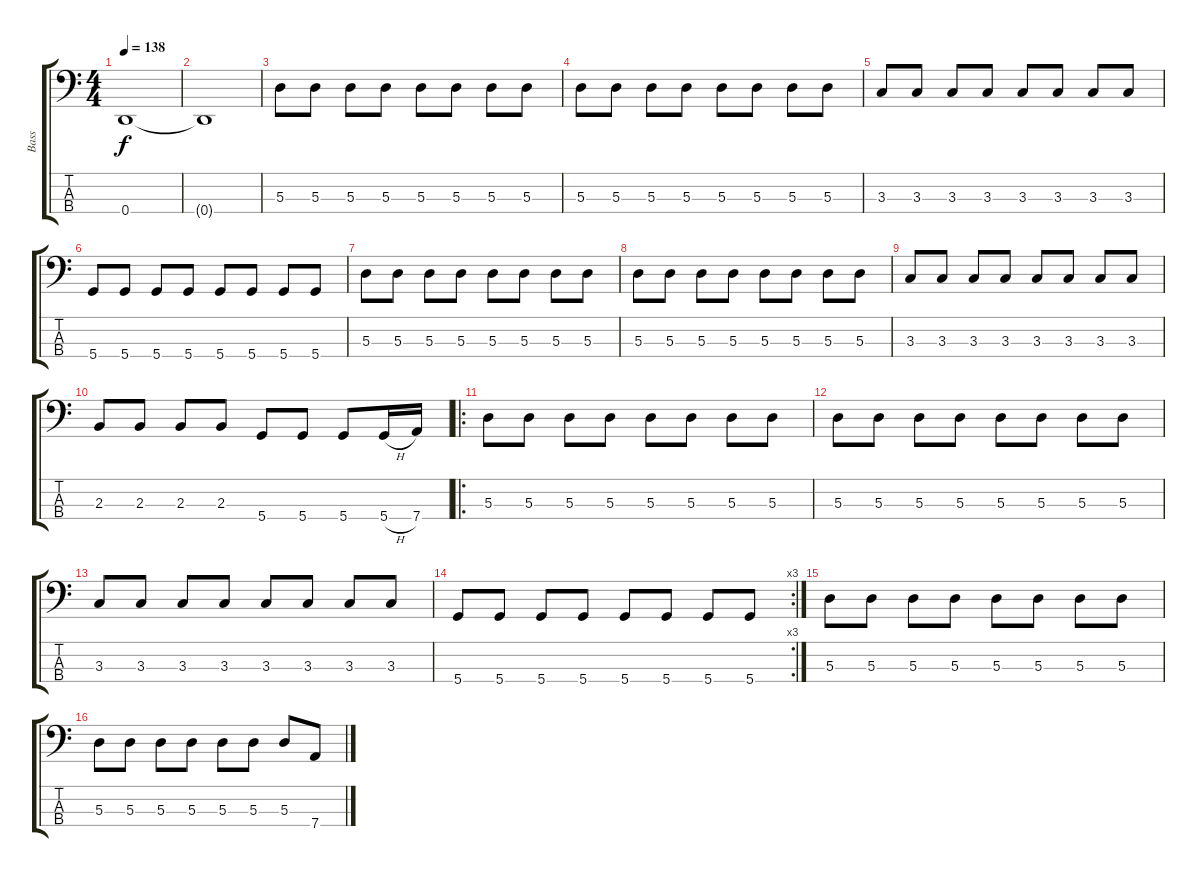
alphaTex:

\track ("Bass" "Bass") {instrument electricbassfinger}
\staff {score tabs}
\tuning (G2 D2 A1 D1) {hide}
\ts (4 4)
\tempo 138
\clef f4
\ks c
0.4{t}.1{dy f} |
0.4{t}.1 |
5.3.8 5.3.8 5.3.8 5.3.8 5.3.8 5.3.8 5.3.8 5.3.8 |
5.3.8 5.3.8 5.3.8 5.3.8 5.3.8 5.3.8 5.3.8 5.3.8 |
3.3.8 3.3.8 3.3.8 3.3.8 3.3.8 3.3.8 3.3.8 3.3.8 |
5.4.8 5.4.8 5.4.8 5.4.8 5.4.8 5.4.8 5.4.8 5.4.8 |
5.3.8 5.3.8 5.3.8 5.3.8 5.3.8 5.3.8 5.3.8 5.3.8 |
5.3.8 5.3.8 5.3.8 5.3.8 5.3.8 5.3.8 5.3.8 5.3.8 |
3.3.8 3.3.8 3.3.8 3.3.8 3.3.8 3.3.8 3.3.8 3.3.8 |
2.3.8 2.3.8 2.3.8 2.3.8 5.4.8 5.4.8 5.4.8 5.4{h}.16 7.4.16 |
\ro
5.3.8 5.3.8 5.3.8 5.3.8 5.3.8 5.3.8 5.3.8 5.3.8 |
5.3.8 5.3.8 5.3.8 5.3.8 5.3.8 5.3.8 5.3.8 5.3.8 |
3.3.8 3.3.8 3.3.8 3.3.8 3.3.8 3.3.8 3.3.8 3.3.8 |
\rc 3
5.4.8 5.4.8 5.4.8 5.4.8 5.4.8 5.4.8 5.4.8 5.4.8 |
5.3.8 5.3.8 5.3.8 5.3.8 5.3.8 5.3.8 5.3.8 5.3.8 |
5.3.8 5.3.8 5.3.8 5.3.8 5.3.8 5.3.8 5.3.8 7.4.8
